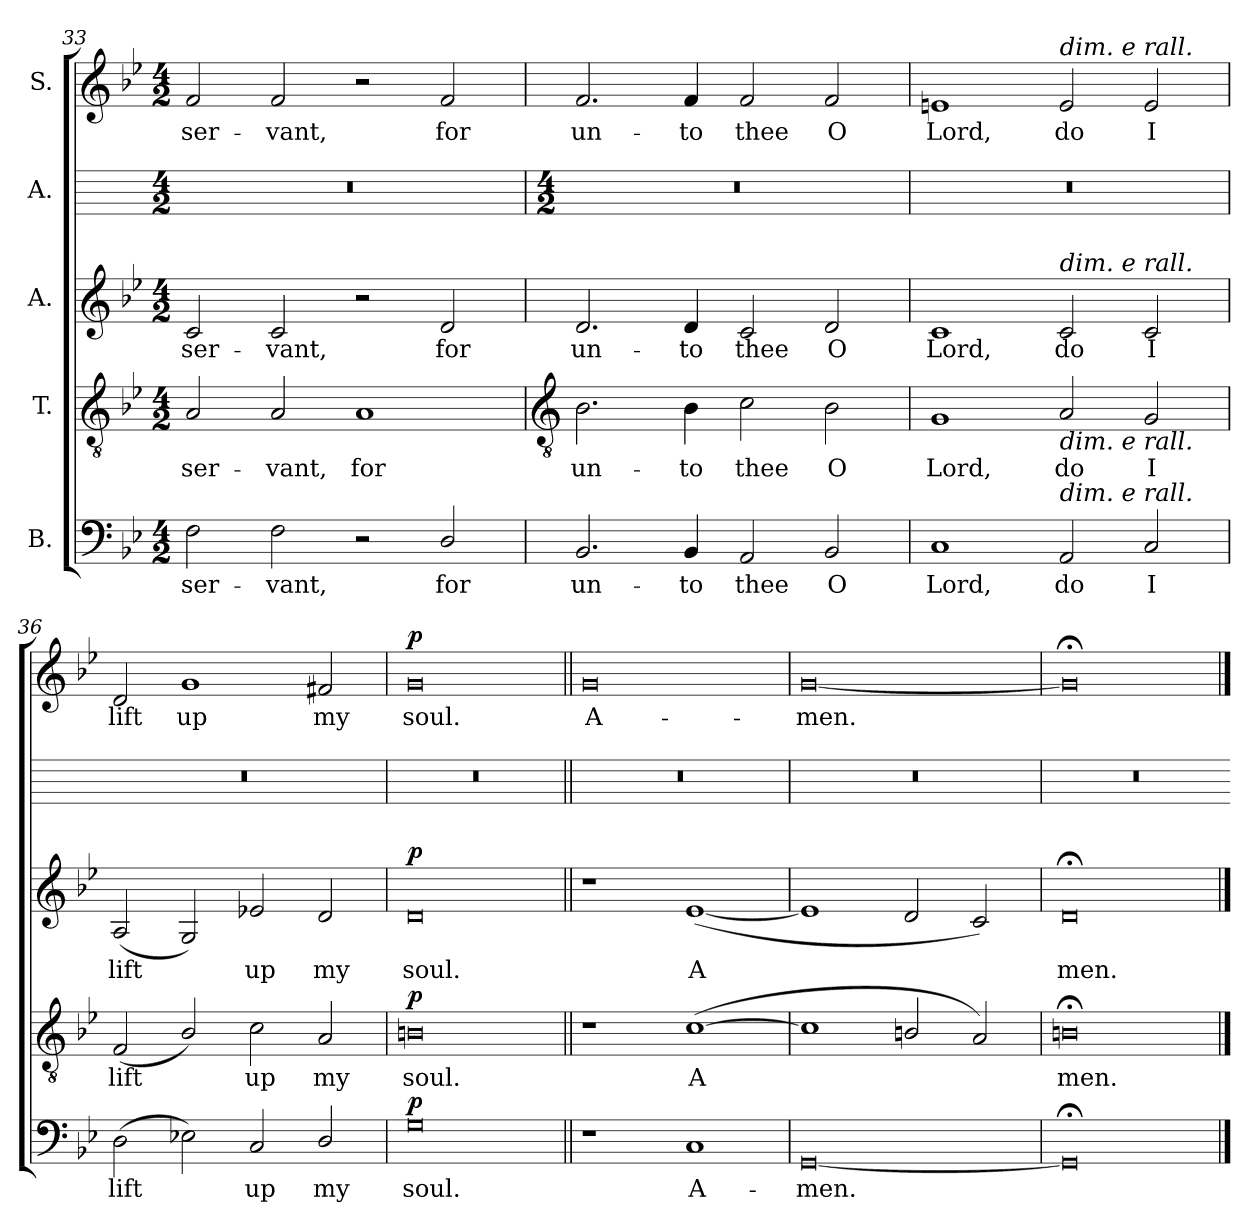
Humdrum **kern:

**kern	**text	**dynam	**kern	**text	**dynam	**kern	**text	**dynam	**kern	**kern	**text	**dynam
*part5	*part5	*part5	*part4	*part4	*part4	*part3	*part3	*part3	*part2	*part1	*part1	*part1
*staff5	*staff5	*staff5	*staff4	*staff4	*staff4	*staff3	*staff3	*staff3	*staff2	*staff1	*staff1	*staff1
*I"B.	*	*	*I"T.	*	*	*I"A.	*	*	*I"A.	*I"S.	*	*
*clefF4	*	*	*clefGv2	*	*	*clefG2	*	*	*	*clefG2	*	*
*k[b-e-]	*	*	*k[b-e-]	*	*	*k[b-e-]	*	*	*	*k[b-e-]	*	*
*B-:	*	*	*B-:	*	*	*B-:	*	*	*	*B-:	*	*
*M4/2	*	*	*M4/2	*	*	*M4/2	*	*	*M4/2	*M4/2	*	*
=33	=33	=33	=33	=33	=33	=33	=33	=33	=33	=33	=33	=33
!	!LO:LY:b	!	!	!LO:LY:b	!	!	!LO:LY:b	!	!	!	!LO:LY:b	!
2F	ser-	.	2A	ser-	.	2c	ser-	.	0r	2f	ser-	.
!	!LO:LY:b	!	!	!LO:LY:b	!	!	!LO:LY:b	!	!	!	!LO:LY:b	!
2F	-vant,	.	2A	-vant,	.	2c	-vant,	.	.	2f	-vant,	.
!	!	!	!	!LO:LY:b	!	!	!	!	!	!	!	!
2r	.	.	1A	for	.	2r	.	.	.	2r	.	.
!	!LO:LY:b	!	!	!	!	!	!LO:LY:b	!	!	!	!LO:LY:b	!
2D/	for	.	.	.	.	2d	for	.	.	2f	for	.
!!LO:LB:g=z
=34	=34	=34	=34	=34	=34	=34	=34	=34	=34	=34	=34	=34
*	*	*	*clefGv2	*	*	*	*	*	*	*	*	*
*	*	*	*	*	*	*	*	*	*M4/2	*	*	*
!	!LO:LY:b	!	!	!LO:LY:b	!	!	!LO:LY:b	!	!	!	!LO:LY:b	!
2.BB-	un-	.	2.B-	un-	.	2.d	un-	.	0r	2.f	un-	.
!	!LO:LY:b	!	!	!LO:LY:b	!	!	!LO:LY:b	!	!	!	!LO:LY:b	!
4BB-	-to	.	4B-	-to	.	4d	-to	.	.	4f	-to	.
!	!LO:LY:b	!	!	!LO:LY:b	!	!	!LO:LY:b	!	!	!	!LO:LY:b	!
2AA	thee	.	2c	thee	.	2c	thee	.	.	2f	thee	.
!	!LO:LY:b	!	!	!LO:LY:b	!	!	!LO:LY:b	!	!	!	!LO:LY:b	!
2BB-	O	.	2B-	O	.	2d	O	.	.	2f	O	.
=35	=35	=35	=35	=35	=35	=35	=35	=35	=35	=35	=35	=35
!	!LO:LY:b	!	!	!LO:LY:b	!	!	!LO:LY:b	!	!	!	!LO:LY:b	!
1C	Lord,	.	1G	Lord,	.	1c	Lord,	.	0r	1en	Lord,	.
!	!	!	!	!	!	!	!	!	!	!LO:TX:a:i:t=dim. e rall.	!	!
!	!	!	!	!	!	!LO:TX:a:i:t=dim. e rall.	!	!	!	!	!	!
!	!	!	!LO:TX:b:i:t=dim. e rall.	!	!	!	!	!	!	!	!	!
!LO:TX:a:i:t=dim. e rall.	!	!	!	!	!	!	!	!	!	!	!	!
!	!LO:LY:b	!	!	!LO:LY:b	!	!	!LO:LY:b	!	!	!	!LO:LY:b	!
2AA	do	.	2A	do	.	2c	do	.	.	2e	do	.
!	!LO:LY:b	!	!	!LO:LY:b	!	!	!LO:LY:b	!	!	!	!LO:LY:b	!
2C	I	.	2G	I	.	2c	I	.	.	2e	I	.
=36	=36	=36	=36	=36	=36	=36	=36	=36	=36	=36	=36	=36
!	!LO:LY:b	!	!	!LO:LY:b	!	!	!LO:LY:b	!	!	!	!LO:LY:b	!
(>2D	lift	.	(<2F	lift	.	(<2A	lift	.	0r	2d	lift	.
!	!	!	!	!	!	!	!	!	!	!	!LO:LY:b	!
2E-X)	.	.	2B-/)	.	.	2G)	.	.	.	1g	up	.
!	!LO:LY:b	!	!	!LO:LY:b	!	!	!LO:LY:b	!	!	!	!	!
2C	up	.	2c	up	.	2e-X	up	.	.	.	.	.
!	!LO:LY:b	!	!	!LO:LY:b	!	!	!LO:LY:b	!	!	!	!LO:LY:b	!
2D/	my	.	2A	my	.	2d	my	.	.	2f#X	my	.
=37	=37	=37	=37	=37	=37	=37	=37	=37	=37	=37	=37	=37
!	!LO:LY:b	!LO:DY:a	!	!LO:LY:b	!LO:DY:b	!	!LO:LY:b	!LO:DY:a	!	!	!LO:LY:b	!LO:DY:a
0G	soul.	p	0Bn	soul.	p	0d	soul.	p	0r	0g	soul.	p
=38||	=38||	=38||	=38||	=38||	=38||	=38||	=38||	=38||	=38||	=38||	=38||	=38||
!	!	!	!	!	!	!	!	!	!	!	!LO:LY:b	!
1r	.	.	1r	.	.	1r	.	.	0r	0g	A-	.
!	!LO:LY:b	!	!	!LO:LY:b	!	!	!LO:LY:b	!	!	!	!	!
1C	A-	.	(<[1c	A	.	(<[1e-	A	.	.	.	.	.
=39	=39	=39	=39	=39	=39	=39	=39	=39	=39	=39	=39	=39
!	!LO:LY:b	!	!	!	!	!	!	!	!	!	!LO:LY:b	!
[0GG	-men.	.	1c]	.	.	1e-]	.	.	0r	[0g	-men.	.
.	.	.	2Bn/	.	.	2d	.	.	.	.	.	.
.	.	.	2A)	.	.	2c)	.	.	.	.	.	.
=40	=40	=40	=40	=40	=40	=40	=40	=40	=40	=40	=40	=40
!	!	!	!	!LO:LY:b	!	!	!LO:LY:b	!	!	!	!	!
0GG;<]	.	.	0Bn;<	men.	.	0d;<	men.	.	0r	0g;<]	.	.
==	==	==	==	==	==	==	==	==	=	==	==	==
*-	*-	*-	*-	*-	*-	*-	*-	*-	*-	*-	*-	*-
